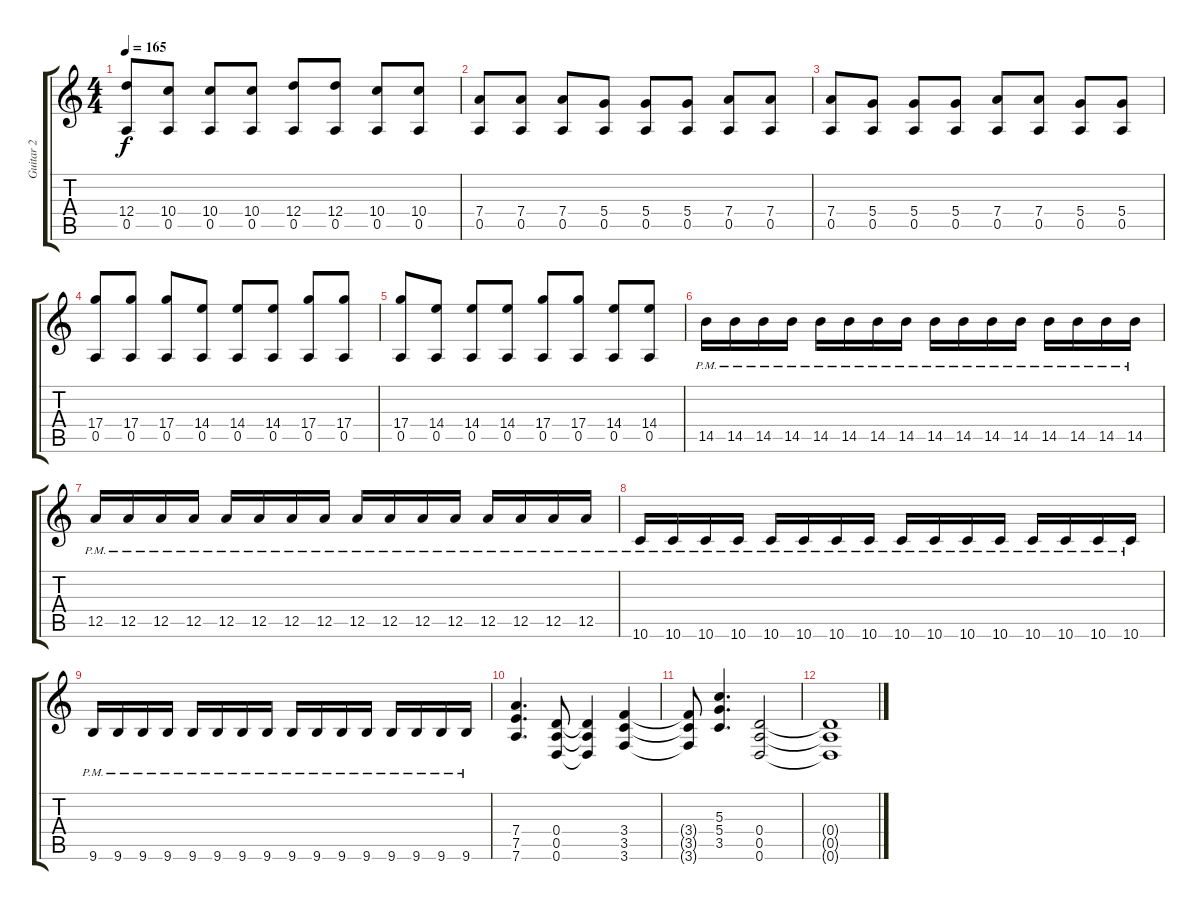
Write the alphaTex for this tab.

\track ("Guitar 2" "Guitar 2") {instrument distortionguitar}
\staff {score tabs}
\tuning (E4 B3 G3 D3 A2 D2) {hide}
\ts (4 4)
\tempo 165
\clef g2
\ks c
(12.4 0.5).8{dy f} (10.4 0.5).8 (10.4 0.5).8 (10.4 0.5).8 (12.4 0.5).8 (12.4 0.5).8 (10.4 0.5).8 (10.4 0.5).8 |
(7.4 0.5).8 (7.4 0.5).8 (7.4 0.5).8 (5.4 0.5).8 (5.4 0.5).8 (5.4 0.5).8 (7.4 0.5).8 (7.4 0.5).8 |
(7.4 0.5).8 (5.4 0.5).8 (5.4 0.5).8 (5.4 0.5).8 (7.4 0.5).8 (7.4 0.5).8 (5.4 0.5).8 (5.4 0.5).8 |
(17.4 0.5).8 (17.4 0.5).8 (17.4 0.5).8 (14.4 0.5).8 (14.4 0.5).8 (14.4 0.5).8 (17.4 0.5).8 (17.4 0.5).8 |
(17.4 0.5).8 (14.4 0.5).8 (14.4 0.5).8 (14.4 0.5).8 (17.4 0.5).8 (17.4 0.5).8 (14.4 0.5).8 (14.4 0.5).8 |
14.5{pm}.16 14.5{pm}.16 14.5{pm}.16 14.5{pm}.16 14.5{pm}.16 14.5{pm}.16 14.5{pm}.16 14.5{pm}.16 14.5{pm}.16 14.5{pm}.16 14.5{pm}.16 14.5{pm}.16 14.5{pm}.16 14.5{pm}.16 14.5{pm}.16 14.5{pm}.16 |
12.5{pm}.16 12.5{pm}.16 12.5{pm}.16 12.5{pm}.16 12.5{pm}.16 12.5{pm}.16 12.5{pm}.16 12.5{pm}.16 12.5{pm}.16 12.5{pm}.16 12.5{pm}.16 12.5{pm}.16 12.5{pm}.16 12.5{pm}.16 12.5{pm}.16 12.5{pm}.16 |
10.6{pm}.16 10.6{pm}.16 10.6{pm}.16 10.6{pm}.16 10.6{pm}.16 10.6{pm}.16 10.6{pm}.16 10.6{pm}.16 10.6{pm}.16 10.6{pm}.16 10.6{pm}.16 10.6{pm}.16 10.6{pm}.16 10.6{pm}.16 10.6{pm}.16 10.6{pm}.16 |
9.6{pm}.16 9.6{pm}.16 9.6{pm}.16 9.6{pm}.16 9.6{pm}.16 9.6{pm}.16 9.6{pm}.16 9.6{pm}.16 9.6{pm}.16 9.6{pm}.16 9.6{pm}.16 9.6{pm}.16 9.6{pm}.16 9.6{pm}.16 9.6{pm}.16 9.6{pm}.16 |
(7.4 7.5 7.6).4{d} (0.4 0.5 0.6).8 (0.4{t} 0.5{t} 0.6{t}).4 (3.4 3.5 3.6).4 |
(3.4{t} 3.5{t} 3.6{t}).8 (5.3 5.4 3.5).4{d} (0.4 0.5 0.6).2 |
(0.4{t} 0.5{t} 0.6{t}).1
